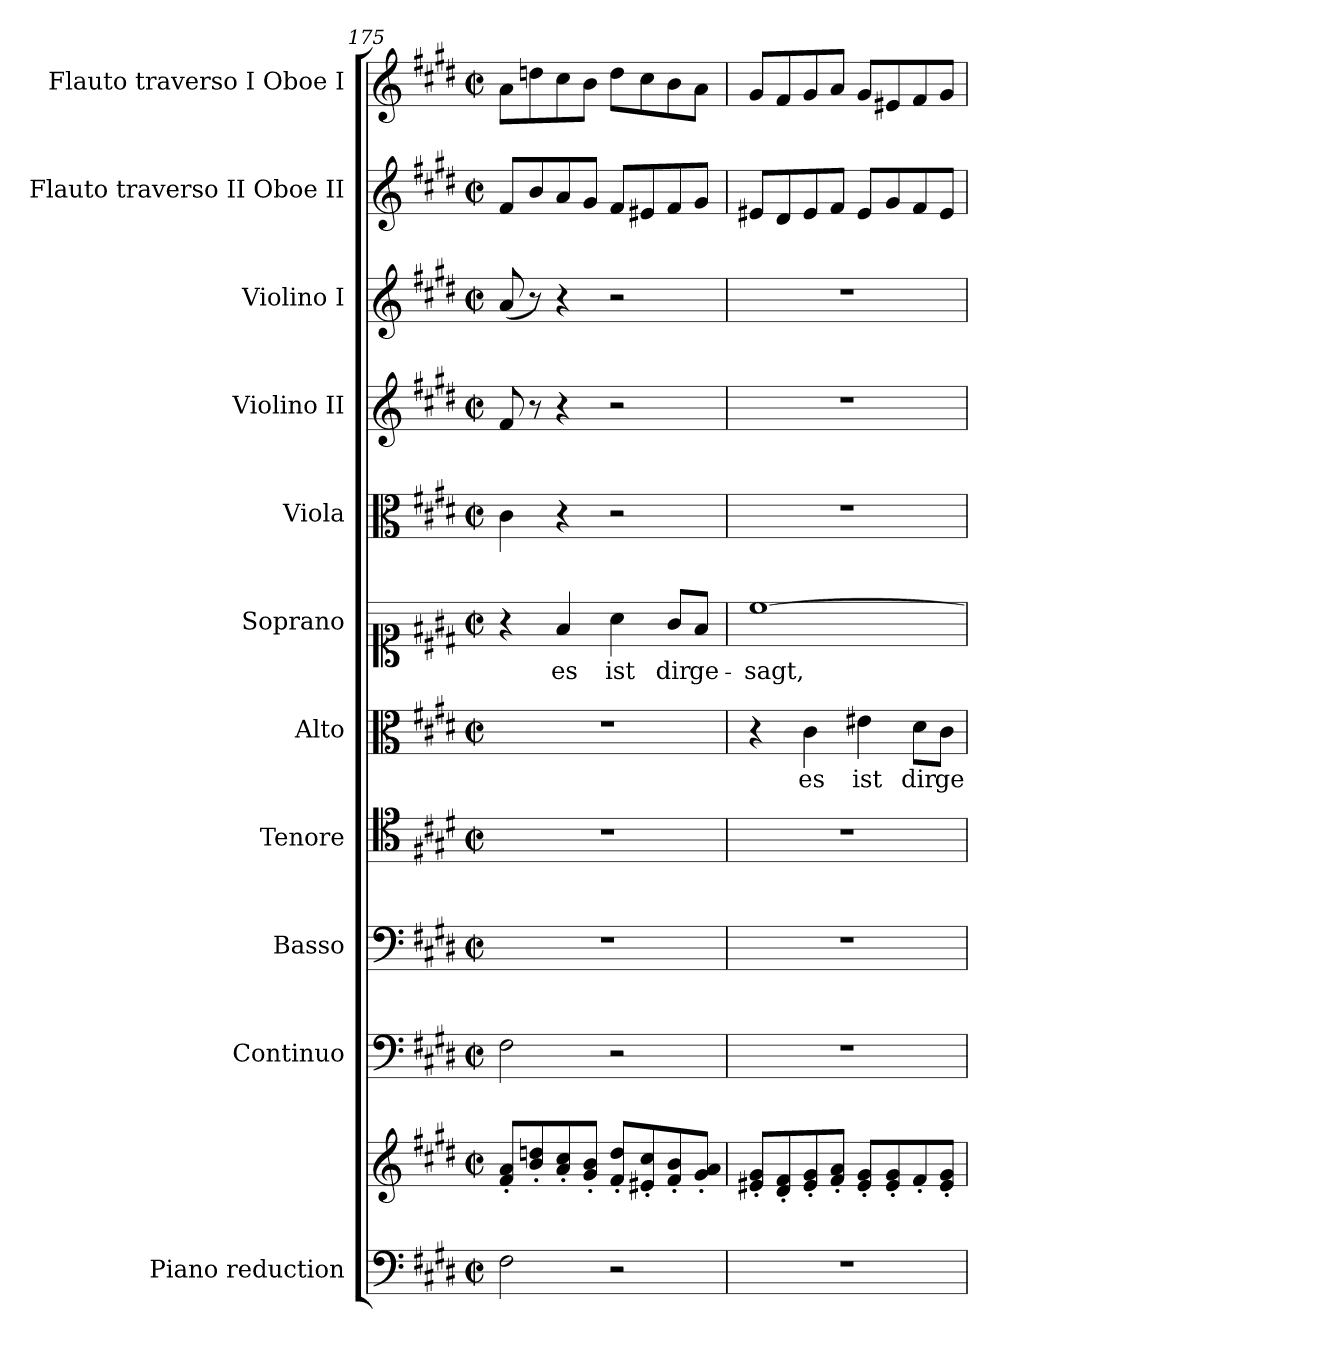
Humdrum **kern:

**kern	**kern	**kern	**kern	**kern	**kern	**text	**kern	**text	**kern	**kern	**kern	**kern	**kern
*part11	*part11	*part10	*part9	*part8	*part7	*part7	*part6	*part6	*part5	*part4	*part3	*part2	*part1
*staff12	*staff11	*staff10	*staff9	*staff8	*staff7	*staff7	*staff6	*staff6	*staff5	*staff4	*staff3	*staff2	*staff1
*I"Piano reduction	*	*I"Continuo	*I"Basso	*I"Tenore	*I"Alto	*	*I"Soprano	*	*I"Viola	*I"Violino II	*I"Violino I	*I"Flauto traverso II Oboe II	*I"Flauto traverso I Oboe I
*I'Pno	*	*	*	*	*	*	*	*	*	*	*	*I'Ob	*I'Ob
*clefF4	*clefG2	*clefF4	*clefF4	*clefC4	*clefC3	*	*clefC1	*	*clefC3	*clefG2	*clefG2	*clefG2	*clefG2
*k[f#c#g#d#]	*k[f#c#g#d#]	*k[f#c#g#d#]	*k[f#c#g#d#]	*k[f#c#g#d#]	*k[f#c#g#d#]	*	*k[f#c#g#d#]	*	*k[f#c#g#d#]	*k[f#c#g#d#]	*k[f#c#g#d#]	*k[f#c#g#d#]	*k[f#c#g#d#]
*M2/2	*M2/2	*M2/2	*M2/2	*M2/2	*M2/2	*	*M2/2	*	*M2/2	*M2/2	*M2/2	*M2/2	*M2/2
*met(c|)	*met(c|)	*met(c|)	*met(c|)	*met(c|)	*met(c|)	*	*met(c|)	*	*met(c|)	*met(c|)	*met(c|)	*met(c|)	*met(c|)
=175	=175	=175	=175	=175	=175	=175	=175	=175	=175	=175	=175	=175	=175
2F#\	8f#/' 8a/'L	2F#\	1r	1r	1r	.	4r	.	4c#\	8f#/	(<8a/	8f#/L	8a\L
.	8b/' 8ddn/'	.	.	.	.	.	.	.	.	8r	8r)	8b/	8ddn\
!	!	!	!	!	!	!	!	!LO:LY:b	!	!	!	!	!
.	8a/' 8cc#/'	.	.	.	.	.	4f#/	es	4r	4r	4r	8a/	8cc#\
.	8g#/' 8b/'J	.	.	.	.	.	.	.	.	.	.	8g#/J	8b\J
!	!	!	!	!	!	!	!	!LO:LY:b	!	!	!	!	!
2r	8f#/' 8dd/'L	2r	.	.	.	.	4a\	ist	2r	2r	2r	8f#/L	8dd\L
.	8e#X/' 8cc#/'	.	.	.	.	.	.	.	.	.	.	8e#X/	8cc#\
!	!	!	!	!	!	!	!	!LO:LY:b	!	!	!	!	!
.	8f#/' 8b/'	.	.	.	.	.	8g#/L	dir	.	.	.	8f#/	8b\
!	!	!	!	!	!	!	!	!LO:LY:b	!	!	!	!	!
.	8g#/' 8a/'J	.	.	.	.	.	8f#/J	ge-	.	.	.	8g#/J	8a\J
=176	=176	=176	=176	=176	=176	=176	=176	=176	=176	=176	=176	=176	=176
!	!	!	!	!	!	!	!	!LO:LY:b	!	!	!	!	!
1r	8e#X/' 8g#/'L	1r	1r	1r	4r	.	[1cc#	sagt,	1r	1r	1r	8e#X/L	8g#/L
.	8d#/' 8f#/'	.	.	.	.	.	.	.	.	.	.	8d#/	8f#/
!	!	!	!	!	!	!LO:LY:b	!	!	!	!	!	!	!
.	8e#/' 8g#/'	.	.	.	4c#\	es	.	.	.	.	.	8e#/	8g#/
.	8f#/' 8a/'J	.	.	.	.	.	.	.	.	.	.	8f#/J	8a/J
!	!	!	!	!	!	!LO:LY:b	!	!	!	!	!	!	!
.	8e#/' 8g#/'L	.	.	.	4e#X\	ist	.	.	.	.	.	8e#/L	8g#/L
.	8e#/' 8g#/'	.	.	.	.	.	.	.	.	.	.	8g#/	8e#X/
!	!	!	!	!	!	!LO:LY:b	!	!	!	!	!	!	!
.	8f#'/	.	.	.	8d#\L	dir	.	.	.	.	.	8f#/	8f#/
!	!	!	!	!	!	!LO:LY:b	!	!	!	!	!	!	!
.	8e#/' 8g#/'J	.	.	.	8c#\J	ge-	.	.	.	.	.	8e#/J	8g#/J
=	=	=	=	=	=	=	=	=	=	=	=	=	=
*-	*-	*-	*-	*-	*-	*-	*-	*-	*-	*-	*-	*-	*-
